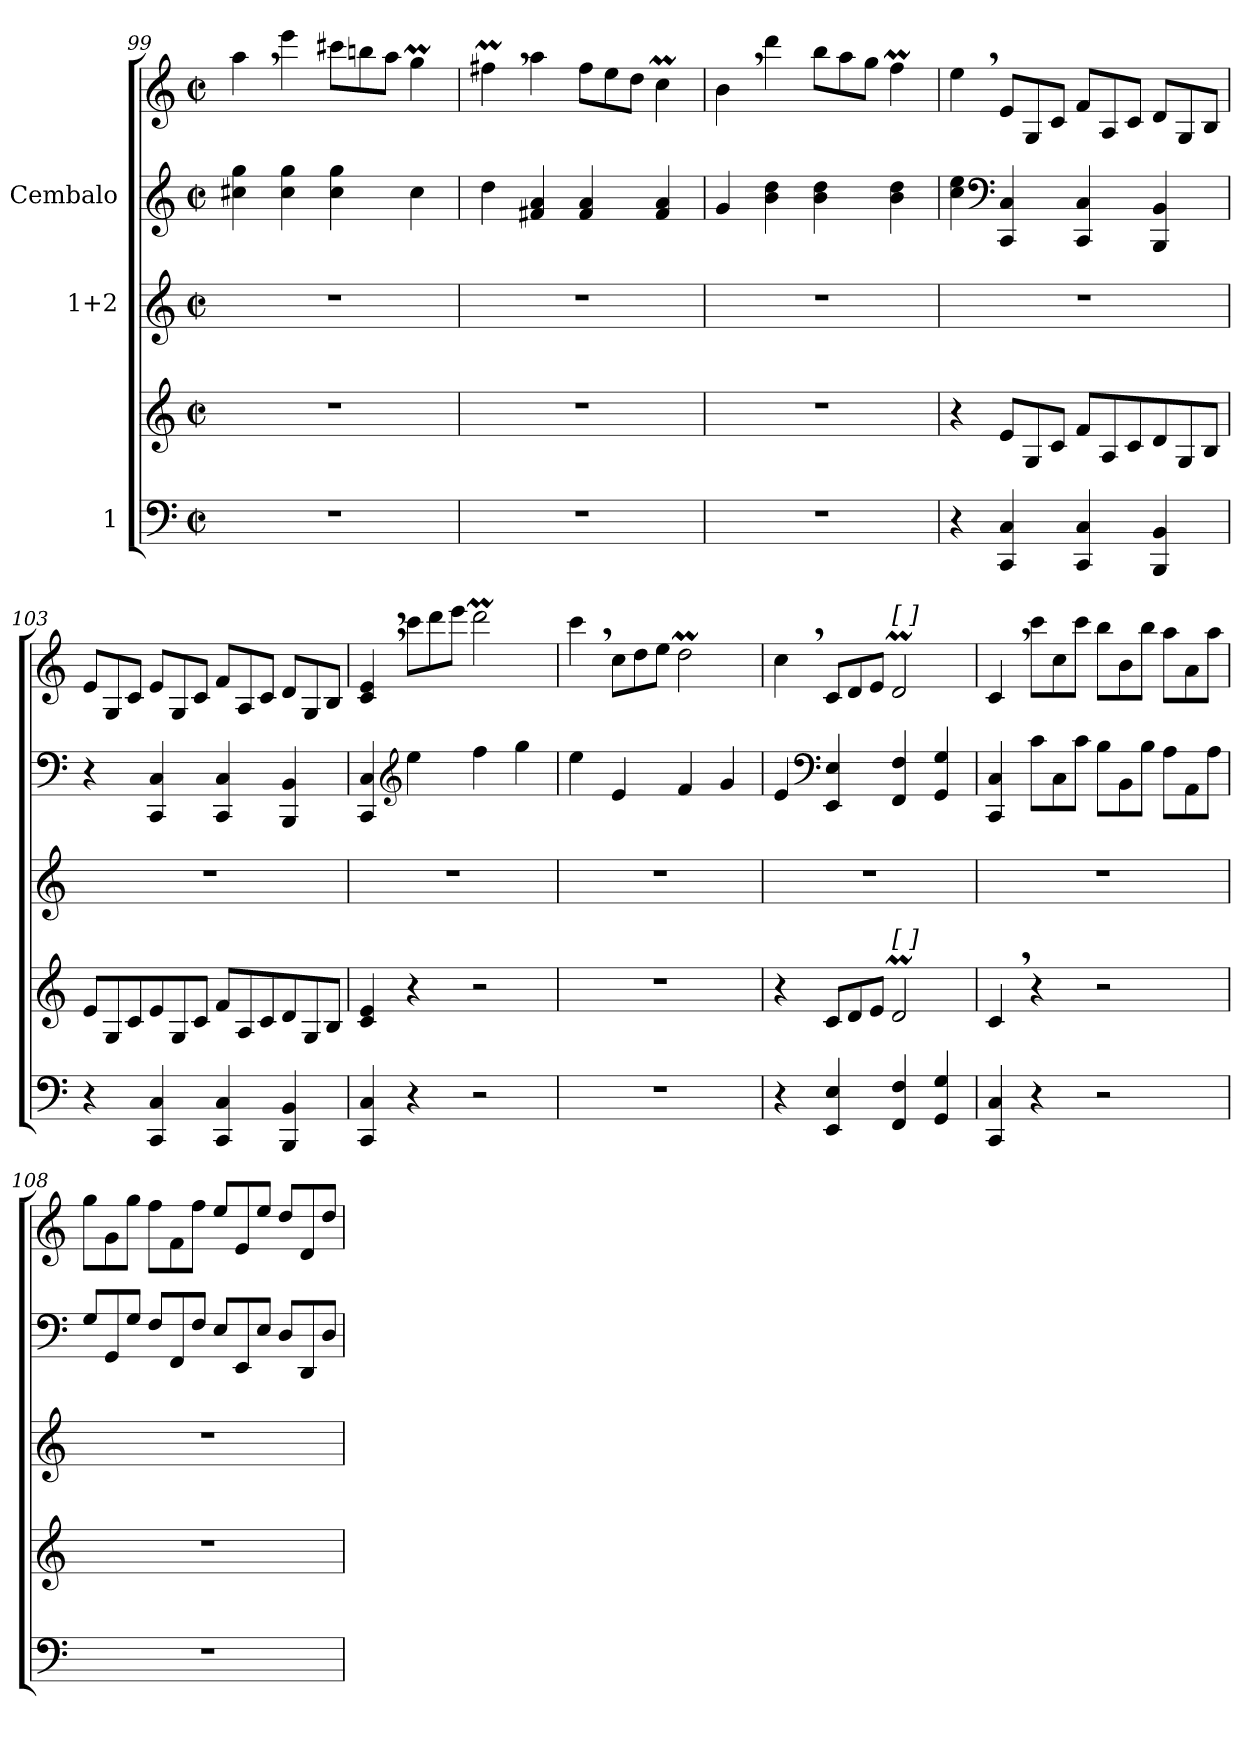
**kern	**kern	**kern	**kern	**kern
*part3	*part3	*part2	*part1	*part1
*staff5	*staff4	*staff3	*staff2	*staff1
*I"1	*	*I"1+2	*I"Cembalo	*
*clefF4	*clefG2	*clefG2	*clefG2	*clefG2
*k[]	*k[]	*k[]	*k[]	*k[]
*M2/2	*M2/2	*M2/2	*M2/2	*M2/2
*met(c|)	*met(c|)	*met(c|)	*met(c|)	*met(c|)
=99	=99	=99	=99	=99
1r	1r	1r	4cc#X\ 4gg\	4aa,\
.	.	.	4cc#\ 4gg\	4eee\
*	*	*	*	*Xtuplet
.	.	.	4cc#\ 4gg\	12ccc#X\L
.	.	.	.	12bbn\
.	.	.	.	12aa\J
.	.	.	4cc#\	4ggM\
=100	=100	=100	=100	=100
1r	1r	1r	4dd\	4ff#Xm,\
.	.	.	4f#X/ 4a/	4aa\
.	.	.	4f#/ 4a/	12ff#\L
.	.	.	.	12ee\
.	.	.	.	12dd\J
.	.	.	4f#/ 4a/	4ccM\
!!LO:PB:g=z
=101	=101	=101	=101	=101
1r	1r	1r	4g/	4b,\
.	.	.	4b\ 4dd\	4ddd\
.	.	.	4b\ 4dd\	12bb\L
.	.	.	.	12aa\
.	.	.	.	12gg\J
.	.	.	4b\ 4dd\	4ffM\
=102	=102	=102	=102	=102
4r	4r	1r	4cc\ 4ee\	4ee,\
*	*	*	*clefF4	*
*	*Xtuplet	*	*	*
4CC/ 4C/	12e/L	.	4CC/ 4C/	12e/L
.	12G/	.	.	12G/
.	12c/J	.	.	12c/J
4CC/ 4C/	12f/L	.	4CC/ 4C/	12f/L
.	12A/	.	.	12A/
.	12c/	.	.	12c/J
4BBB/ 4BB/	12d/	.	4BBB/ 4BB/	12d/L
.	12G/	.	.	12G/
.	12B/J	.	.	12B/J
=103	=103	=103	=103	=103
4r	12e/L	1r	4r	12e/L
.	12G/	.	.	12G/
.	12c/	.	.	12c/J
4CC/ 4C/	12e/	.	4CC/ 4C/	12e/L
.	12G/	.	.	12G/
.	12c/J	.	.	12c/J
4CC/ 4C/	12f/L	.	4CC/ 4C/	12f/L
.	12A/	.	.	12A/
.	12c/	.	.	12c/J
4BBB/ 4BB/	12d/	.	4BBB/ 4BB/	12d/L
.	12G/	.	.	12G/
.	12B/J	.	.	12B/J
!!LO:LB:g=z
=104	=104	=104	=104	=104
4CC/ 4C/	4c/ 4e/	1r	4CC/ 4C/	4c/, 4e/,
*	*	*	*clefG2	*
4r	4r	.	4ee\	12ccc\L
.	.	.	.	12ddd\
.	.	.	.	12eee\J
2r	2r	.	4ff\	2dddM\
.	.	.	4gg\	.
=105	=105	=105	=105	=105
1r	1r	1r	4ee\	4ccc,\
.	.	.	4e/	12cc\L
.	.	.	.	12dd\
.	.	.	.	12ee\J
.	.	.	4f/	2ddM\
.	.	.	4g/	.
=106	=106	=106	=106	=106
4r	4r	1r	4e/	4cc,\
*	*	*	*clefF4	*
4EE/ 4E/	12c/L	.	4EE/ 4E/	12c/L
.	12d/	.	.	12d/
.	12e/J	.	.	12e/J
!	!	!	!	!LO:TX:a:t=[    ]
!	!LO:TX:a:t=[    ]	!	!	!
4FF/ 4F/	2dM/	.	4FF/ 4F/	2dM/
4GG/ 4G/	.	.	4GG/ 4G/	.
!!LO:LB:g=z
=107	=107	=107	=107	=107
4CC/ 4C/	4c,/	1r	4CC/ 4C/	4c,/
*	*	*	*Xtuplet	*
4r	4r	.	12c\L	12ccc\L
.	.	.	12C\	12cc\
.	.	.	12c\J	12ccc\J
2r	2r	.	12B\L	12bb\L
.	.	.	12BB\	12b\
.	.	.	12B\J	12bb\J
.	.	.	12A\L	12aa\L
.	.	.	12AA\	12a\
.	.	.	12A\J	12aa\J
=108	=108	=108	=108	=108
1r	1r	1r	12G/L	12gg\L
.	.	.	12GG/	12g\
.	.	.	12G/J	12gg\J
.	.	.	12F/L	12ff\L
.	.	.	12FF/	12f\
.	.	.	12F/J	12ff\J
.	.	.	12E/L	12ee/L
.	.	.	12EE/	12e/
.	.	.	12E/J	12ee/J
.	.	.	12D/L	12dd/L
.	.	.	12DD/	12d/
.	.	.	12D/J	12dd/J
=	=	=	=	=
*-	*-	*-	*-	*-
